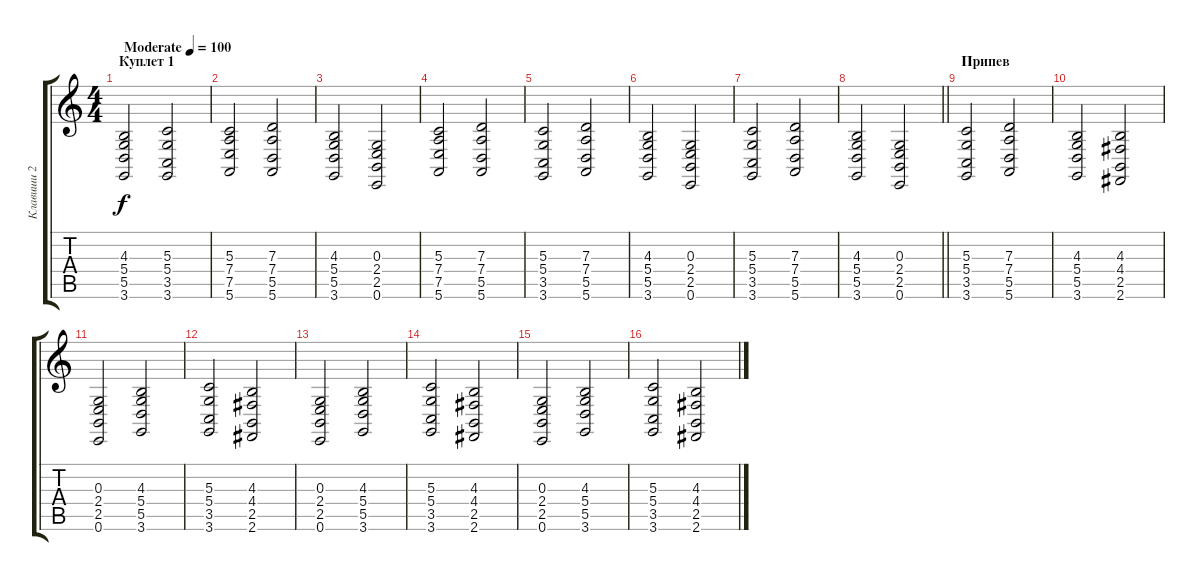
\track ("Клавиши 2" "Клавиши 2") {instrument stringensemble1}
\staff {score tabs}
\tuning (E4 B3 G3 D3 A2 E2) {hide}
\ts (4 4)
\section ("" "Куплет 1")
\tempo (100 "Moderate")
\clef g2
\ks c
(4.3 5.4 5.5 3.6).2{dy f instrument stringensemble1} (5.3 5.4 3.5 3.6).2 |
(5.3 7.4 7.5 5.6).2 (7.3 7.4 5.5 5.6).2 |
(4.3 5.4 5.5 3.6).2 (0.3 2.4 2.5 0.6).2 |
(5.3 7.4 7.5 5.6).2 (7.3 7.4 5.5 5.6).2 |
(5.3 5.4 3.5 3.6).2 (7.3 7.4 5.5 5.6).2 |
(4.3 5.4 5.5 3.6).2 (0.3 2.4 2.5 0.6).2 |
(5.3 5.4 3.5 3.6).2 (7.3 7.4 5.5 5.6).2 |
\barLineRight lightlight
(4.3 5.4 5.5 3.6).2 (0.3 2.4 2.5 0.6).2 |
\section ("" "Припев")
(5.3 5.4 3.5 3.6).2 (7.3 7.4 5.5 5.6).2 |
(4.3 5.4 5.5 3.6).2 (4.3 4.4 2.5 2.6).2 |
(0.3 2.4 2.5 0.6).2 (4.3 5.4 5.5 3.6).2 |
(5.3 5.4 3.5 3.6).2 (4.3 4.4 2.5 2.6).2 |
(0.3 2.4 2.5 0.6).2 (4.3 5.4 5.5 3.6).2 |
(5.3 5.4 3.5 3.6).2 (4.3 4.4 2.5 2.6).2 |
(0.3 2.4 2.5 0.6).2 (4.3 5.4 5.5 3.6).2 |
(5.3 5.4 3.5 3.6).2 (4.3 4.4 2.5 2.6).2
